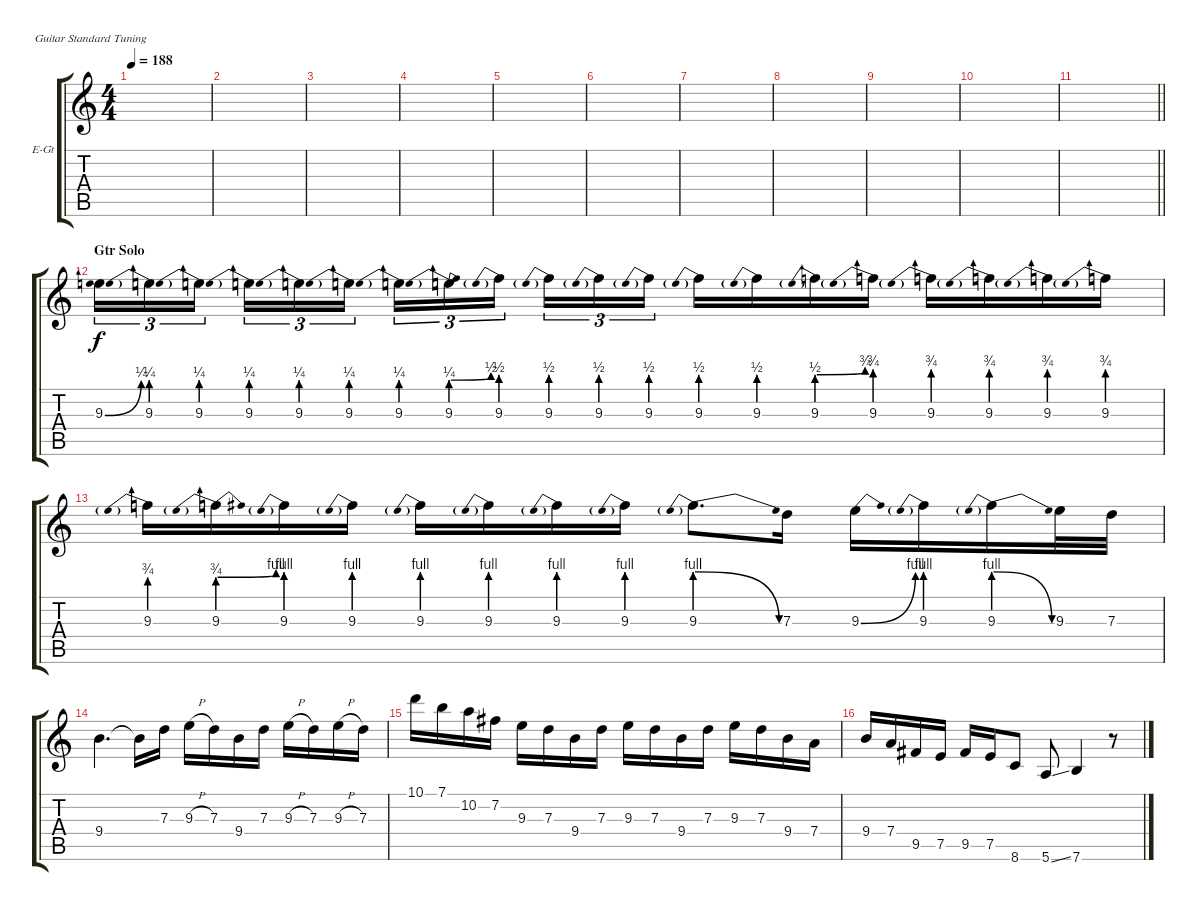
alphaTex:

\bracketExtendMode groupsimilarinstruments
\firstSystemTrackNameOrientation horizontal
\otherSystemsTrackNameOrientation horizontal
\track ("Gtr Solo 1" "E-Gt") {instrument distortionguitar}
\staff {score tabs}
\tuning (E4 B3 G3 D3 A2 E2)
\ts (4 4)
\tempo 188
\clef g2
\ks c
|
|
|
|
|
|
|
|
|
|
\barLineRight lightlight
|
\section ("" "Gtr Solo")
9.3{be (bend 0 0 60 1)}.16{tu (3 2)} 9.3{be (prebend 0 1 60 1)}.16{tu (3 2)} 9.3{be (prebend 0 1 60 1)}.16{tu (3 2)} 9.3{be (prebend 0 1 60 1)}.16{tu (3 2)} 9.3{be (prebend 0 1 60 1)}.16{tu (3 2)} 9.3{be (prebend 0 1 60 1)}.16{tu (3 2)} 9.3{be (prebend 0 1 60 1)}.16{tu (3 2)} 9.3{be (prebendbend 0 1 60 2)}.16{tu (3 2)} 9.3{be (prebend 0 2 60 2)}.16{tu (3 2)} 9.3{be (prebend 0 2 60 2)}.16{tu (3 2)} 9.3{be (prebend 0 2 60 2)}.16{tu (3 2)} 9.3{be (prebend 0 2 60 2)}.16{tu (3 2)} 9.3{be (prebend 0 2 60 2)}.16 9.3{be (prebend 0 2 60 2)}.16 9.3{be (prebendbend 0 2 60 3)}.16 9.3{be (prebend 0 3 60 3)}.16 9.3{be (prebend 0 3 60 3)}.16 9.3{be (prebend 0 3 60 3)}.16 9.3{be (prebend 0 3 60 3)}.16 9.3{be (prebend 0 3 60 3)}.16 |
9.3{be (prebend 0 3 60 3)}.16 9.3{be (prebendbend 0 3 60 4)}.16 9.3{be (prebend 0 4 60 4)}.16 9.3{be (prebend 0 4 60 4)}.16 9.3{be (prebend 0 4 60 4)}.16 9.3{be (prebend 0 4 60 4)}.16 9.3{be (prebend 0 4 60 4)}.16 9.3{be (prebend 0 4 60 4)}.16 9.3{be (prebendrelease 0 4 60 0)}.8{d} 7.3.16 9.3{be (bend 0 0 60 4)}.16 9.3{be (prebend 0 4 60 4)}.16 9.3{be (prebendrelease 0 4 60 0)}.16 9.3.32 7.3.32 |
9.4.4{d} 9.4{t}.16 7.3.16 9.3{h}.16 7.3.16 9.4.16 7.3.16 9.3{h}.16 7.3.16 9.3{h}.16 7.3.16 |
10.1.16 7.1.16 10.2.16 7.2.16 9.3.16 7.3.16 9.4.16 7.3.16 9.3.16 7.3.16 9.4.16 7.3.16 9.3.16 7.3.16 9.4.16 7.4.16 |
9.4.16 7.4.16 9.5.16 7.5.16 9.5.16 7.5.16 8.6.8 5.6{ss}.8 7.6.4 r.8
